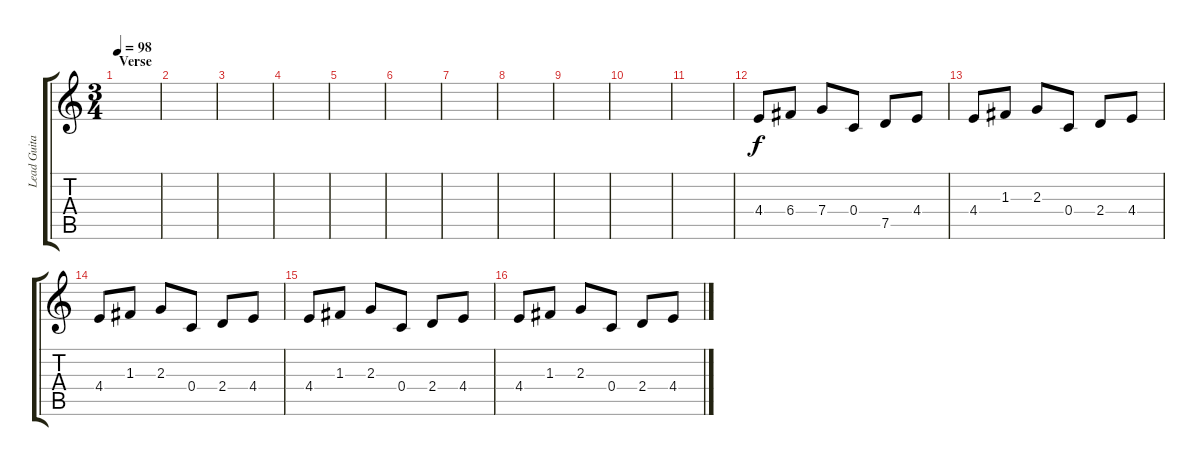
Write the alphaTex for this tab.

\track ("Lead Guitar" "Lead Guita") {instrument acousticguitarsteel}
\staff {score tabs}
\tuning (D4 A3 F3 C3 G2 C2) {hide}
\ts (3 4)
\section ("" "Verse")
\tempo 98
\clef g2
\ks c
|
|
|
|
|
|
|
|
|
|
|
4.4.8{volume 9} 6.4.8 7.4.8 0.4.8 7.5.8 4.4.8 |
4.4.8 1.3.8 2.3.8 0.4.8 2.4.8 4.4.8 |
4.4.8 1.3.8 2.3.8 0.4.8 2.4.8 4.4.8 |
4.4.8 1.3.8 2.3.8 0.4.8 2.4.8 4.4.8 |
4.4.8 1.3.8 2.3.8 0.4.8 2.4.8 4.4.8
